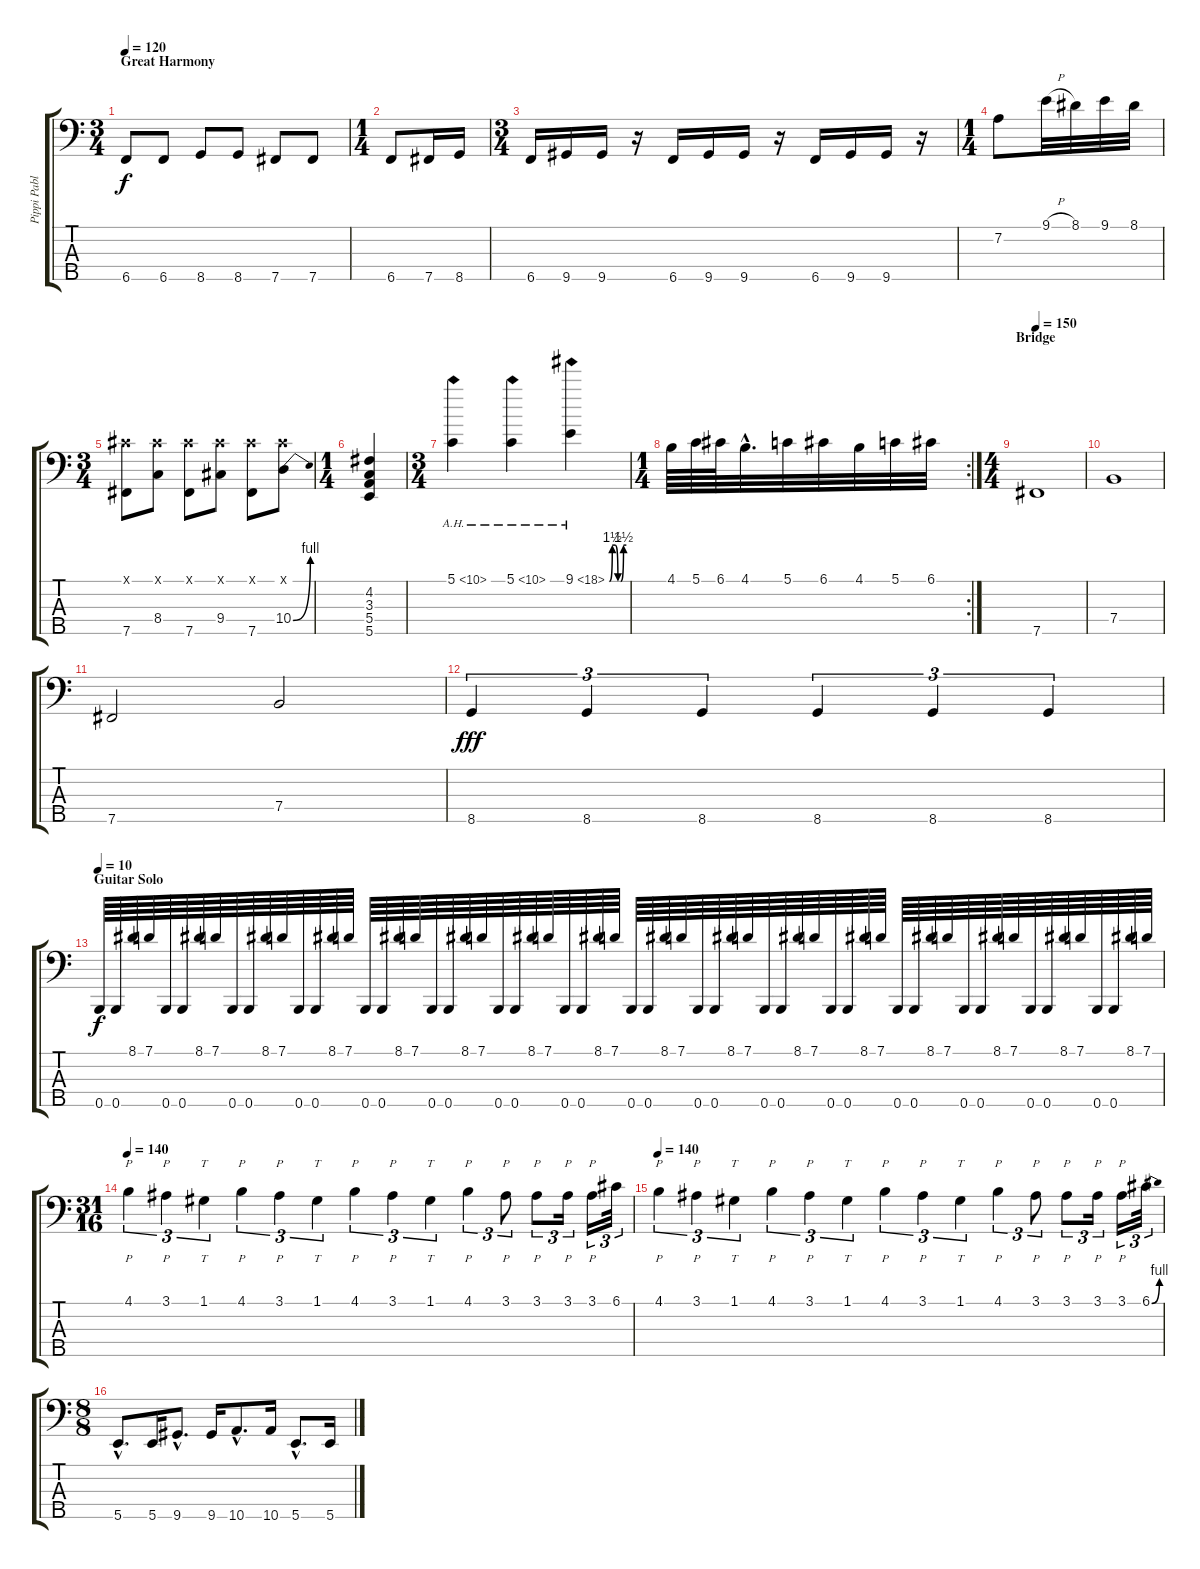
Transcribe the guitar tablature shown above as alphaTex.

\track ("Pippi Pablo Paul" "Pippi Pabl") {instrument electricbasspick}
\staff {score tabs}
\tuning (G2 D2 A1 E1 B0) {hide}
\ts (3 4)
\section ("" "Great Harmony")
\tempo 120
\clef f4
\ks c
6.5.8{dy f instrument electricbasspick} 6.5.8 8.5.8 8.5.8 7.5.8 7.5.8 |
\ts (1 4)
6.5.8 7.5.16 8.5.16 |
\ts (3 4)
6.5.16 9.5.16 9.5.16 r.16 6.5.16 9.5.16 9.5.16 r.16 6.5.16 9.5.16 9.5.16 r.16 |
\ts (1 4)
7.2.8 9.1{h}.32 8.1.32 9.1.32 8.1.32 |
\ts (3 4)
(6.1{x} 7.5).8 (6.1{x} 8.4).8 (6.1{x} 7.5).8 (6.1{x} 9.4).8 (6.1{x} 7.5).8 (6.1{x} 10.4{be (bend 0 0 60 4)}).8 |
\ts (1 4)
(4.2 3.3 5.4 5.5).4 |
\ts (3 4)
5.1{ah 5}.4 5.1{ah 5}.4 9.1{be (custom 0 0 10 6 20 6 30 0 40 0 50 6 60 6) ah 9}.4 |
\rc 2
\ts (1 4)
4.1.64 5.1.64 6.1.64 4.1{hac}.32{d} 5.1.32 6.1.32 4.1.32 5.1.32 6.1.32 |
\ts (4 4)
\section ("" "Bridge")
\tempo 150
7.5.1 |
7.4.1 |
7.5.2 7.4.2 |
8.5.4{tu (3 2) dy fff} 8.5.4{tu (3 2)} 8.5.4{tu (3 2)} 8.5.4{tu (3 2)} 8.5.4{tu (3 2)} 8.5.4{tu (3 2)} |
\section ("" "Guitar Solo")
\tempo 10
0.5.64{dy f} 0.5.64 8.1.64 7.1.64 0.5.64 0.5.64 8.1.64 7.1.64 0.5.64 0.5.64 8.1.64 7.1.64 0.5.64 0.5.64 8.1.64 7.1.64 0.5.64 0.5.64 8.1.64 7.1.64 0.5.64 0.5.64 8.1.64 7.1.64 0.5.64 0.5.64 8.1.64 7.1.64 0.5.64 0.5.64 8.1.64 7.1.64 0.5.64 0.5.64 8.1.64 7.1.64 0.5.64 0.5.64 8.1.64 7.1.64 0.5.64 0.5.64 8.1.64 7.1.64 0.5.64 0.5.64 8.1.64 7.1.64 0.5.64 0.5.64 8.1.64 7.1.64 0.5.64 0.5.64 8.1.64 7.1.64 0.5.64 0.5.64 8.1.64 7.1.64 0.5.64 0.5.64 8.1.64 7.1.64 |
\ts (31 16)
\tempo 140
4.1.4{p tu (3 2)} 3.1.4{p tu (3 2)} 1.1.4{tt tu (3 2)} 4.1.4{p tu (3 2)} 3.1.4{p tu (3 2)} 1.1.4{tt tu (3 2)} 4.1.4{p tu (3 2)} 3.1.4{p tu (3 2)} 1.1.4{tt tu (3 2)} 4.1.4{p tu (3 2)} 3.1.8{p tu (3 2)} 3.1.8{p tu (3 2)} 3.1.16{p tu (3 2)} 3.1.16{p tu (3 2)} 6.1.32{tu (3 2)} |
\tempo 140
4.1.4{p tu (3 2)} 3.1.4{p tu (3 2)} 1.1.4{tt tu (3 2)} 4.1.4{p tu (3 2)} 3.1.4{p tu (3 2)} 1.1.4{tt tu (3 2)} 4.1.4{p tu (3 2)} 3.1.4{p tu (3 2)} 1.1.4{tt tu (3 2)} 4.1.4{p tu (3 2)} 3.1.8{p tu (3 2)} 3.1.8{p tu (3 2)} 3.1.16{p tu (3 2)} 3.1.16{p tu (3 2)} 6.1{be (bend 0 0 60 4)}.32{tu (3 2)} |
\ts (8 8)
5.5{hac}.8{d} 5.5.16 9.5{hac}.8{d} 9.5.16 10.5{hac}.8{d} 10.5.16 5.5{hac}.8{d} 5.5.16
